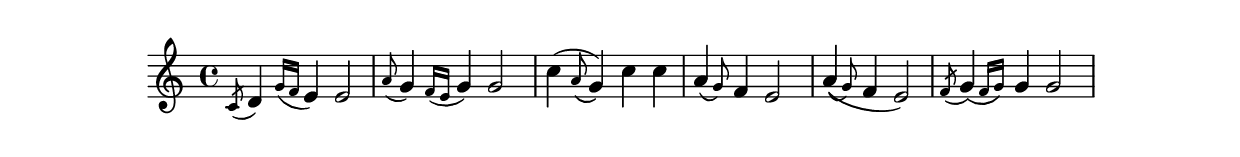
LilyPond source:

stdBE = { \once \override Stem #'stroke-style = #"grace" }

\relative c' {
\acciaccatura c8 d4 \acciaccatura { g16[ f] } e4 e2 
\grace { \stdBE a8( } g4) \grace { f16[( e] } g4) g2
c4( \grace { \stdBE a8\( } g4\)) c c
\afterGrace a4( { \stdBE g8) } f4 e2 
\afterGrace a4(\( { \stdBE g8\) } f4 e2)
\acciaccatura f8 \afterGrace g4\( { f16[ g]\) } g4 g2
}
